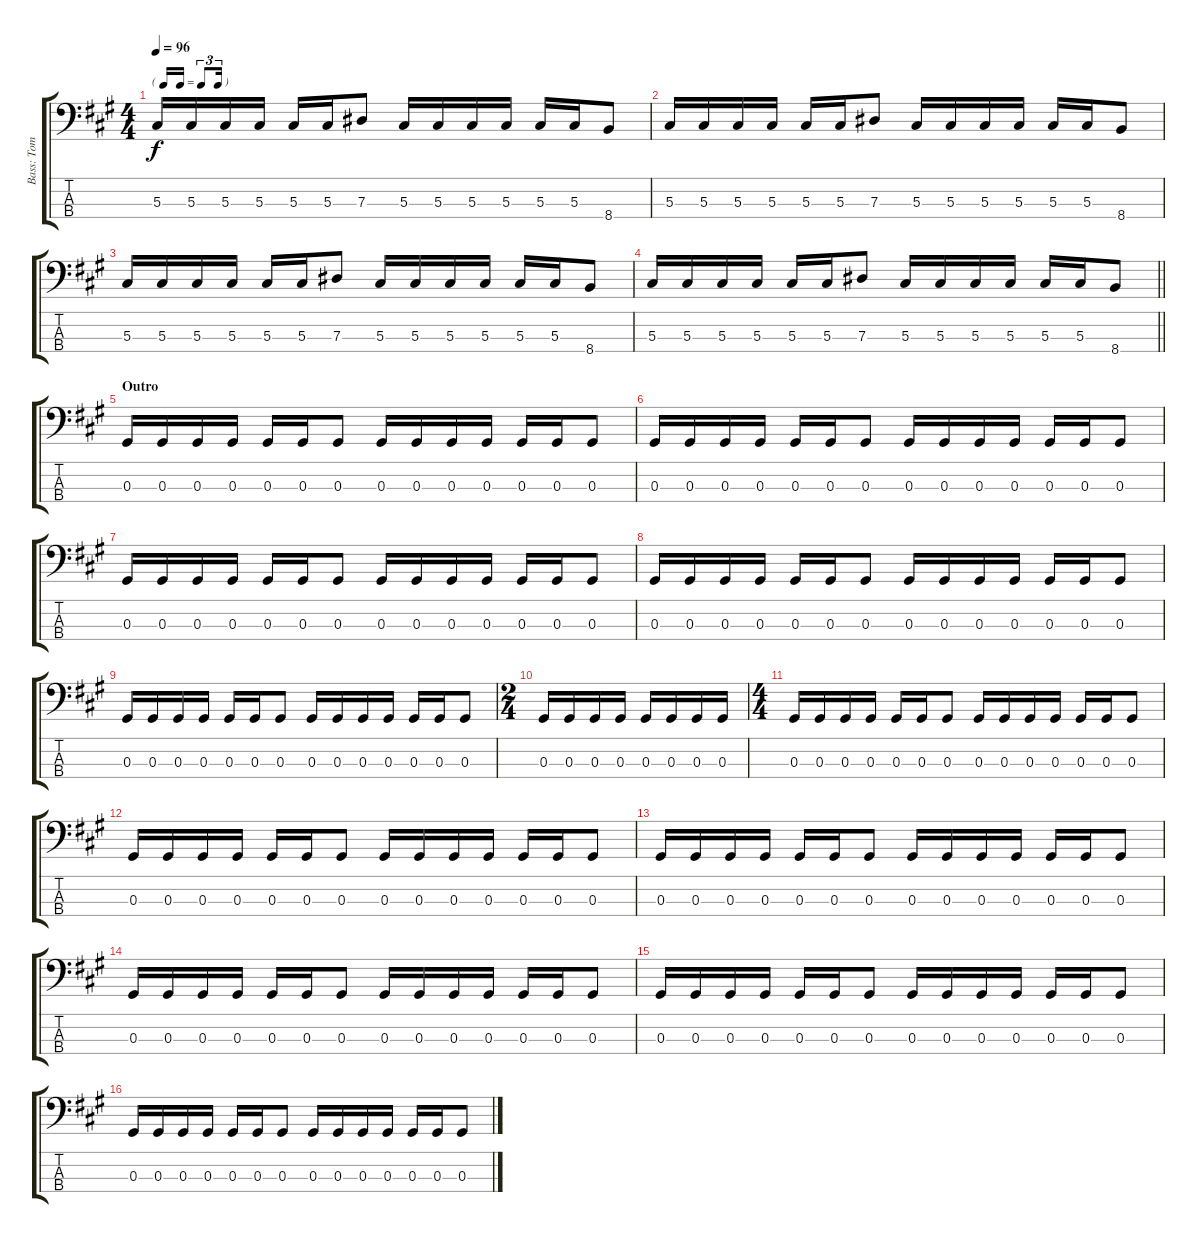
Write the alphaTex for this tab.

\track ("Bass: Tom" "Bass: Tom") {instrument electricbassfinger}
\staff {score tabs}
\tuning (Gb2 Db2 Ab1 Eb1) {hide}
\ts (4 4)
\tf triplet16th
\tempo 96
\clef f4
\ks a
5.3.16{dy f} 5.3.16{beam merge} 5.3.16 5.3.16 5.3.16 5.3.16{beam merge} 7.3.8 5.3.16 5.3.16{beam merge} 5.3.16 5.3.16 5.3.16 5.3.16{beam merge} 8.4.8 |
5.3.16 5.3.16{beam merge} 5.3.16 5.3.16 5.3.16 5.3.16{beam merge} 7.3.8 5.3.16 5.3.16{beam merge} 5.3.16 5.3.16 5.3.16 5.3.16{beam merge} 8.4.8 |
5.3.16 5.3.16{beam merge} 5.3.16 5.3.16 5.3.16 5.3.16{beam merge} 7.3.8 5.3.16 5.3.16{beam merge} 5.3.16 5.3.16 5.3.16 5.3.16{beam merge} 8.4.8 |
\barLineRight lightlight
5.3.16 5.3.16{beam merge} 5.3.16 5.3.16 5.3.16 5.3.16{beam merge} 7.3.8 5.3.16 5.3.16{beam merge} 5.3.16 5.3.16 5.3.16 5.3.16{beam merge} 8.4.8 |
\section ("" "Outro")
0.3.16 0.3.16 0.3.16 0.3.16 0.3.16 0.3.16 0.3.8 0.3.16 0.3.16 0.3.16 0.3.16 0.3.16 0.3.16 0.3.8 |
0.3.16 0.3.16 0.3.16 0.3.16 0.3.16 0.3.16 0.3.8 0.3.16 0.3.16 0.3.16 0.3.16 0.3.16 0.3.16 0.3.8 |
0.3.16 0.3.16 0.3.16 0.3.16 0.3.16 0.3.16 0.3.8 0.3.16 0.3.16 0.3.16 0.3.16 0.3.16 0.3.16 0.3.8 |
0.3.16 0.3.16 0.3.16 0.3.16 0.3.16 0.3.16 0.3.8 0.3.16 0.3.16 0.3.16 0.3.16 0.3.16 0.3.16 0.3.8 |
0.3.16 0.3.16 0.3.16 0.3.16 0.3.16 0.3.16 0.3.8 0.3.16 0.3.16 0.3.16 0.3.16 0.3.16 0.3.16 0.3.8 |
\ts (2 4)
0.3.16 0.3.16 0.3.16 0.3.16 0.3.16 0.3.16 0.3.16 0.3.16 |
\ts (4 4)
0.3.16 0.3.16 0.3.16 0.3.16 0.3.16 0.3.16 0.3.8 0.3.16 0.3.16 0.3.16 0.3.16 0.3.16 0.3.16 0.3.8 |
0.3.16 0.3.16 0.3.16 0.3.16 0.3.16 0.3.16 0.3.8 0.3.16 0.3.16 0.3.16 0.3.16 0.3.16 0.3.16 0.3.8 |
0.3.16 0.3.16 0.3.16 0.3.16 0.3.16 0.3.16 0.3.8 0.3.16 0.3.16 0.3.16 0.3.16 0.3.16 0.3.16 0.3.8 |
0.3.16 0.3.16 0.3.16 0.3.16 0.3.16 0.3.16 0.3.8 0.3.16 0.3.16 0.3.16 0.3.16 0.3.16 0.3.16 0.3.8 |
0.3.16 0.3.16 0.3.16 0.3.16 0.3.16 0.3.16 0.3.8 0.3.16 0.3.16 0.3.16 0.3.16 0.3.16 0.3.16 0.3.8 |
0.3.16 0.3.16 0.3.16 0.3.16 0.3.16 0.3.16 0.3.8 0.3.16 0.3.16 0.3.16 0.3.16 0.3.16 0.3.16 0.3.8
